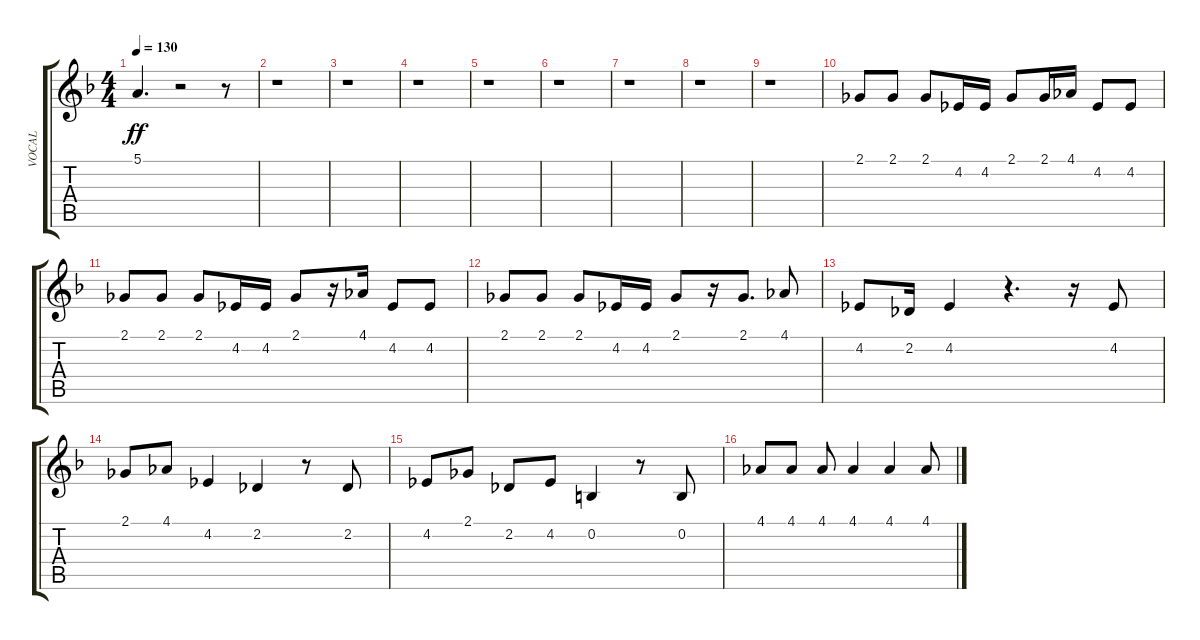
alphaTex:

\track ("VOCAL" "VOCAL") {instrument synthvoice}
\staff {score tabs}
\tuning (E4 B3 G3 D3 A2 E2) {hide}
\ts (4 4)
\tempo 130
\clef g2
\ks dminor
5.1{t}.4{d dy ff} r.2 r.8 |
r.1 |
r.1 |
r.1 |
r.1 |
r.1 |
r.1 |
r.1 |
r.1 |
2.1.8 2.1.8 2.1.8 4.2.16 4.2.16 2.1.8 2.1.16 4.1.16 4.2.8 4.2.8 |
2.1.8 2.1.8 2.1.8 4.2.16 4.2.16 2.1.8 r.16 4.1.16 4.2.8 4.2.8 |
2.1.8 2.1.8 2.1.8 4.2.16 4.2.16 2.1.8 r.16 2.1.8{d} 4.1.8 |
4.2.8 2.2.16 4.2.4 r.4{d} r.16 4.2.8 |
2.1.8 4.1.8 4.2.4 2.2.4 r.8 2.2.8 |
4.2.8 2.1.8 2.2.8 4.2.8 0.2.4 r.8 0.2.8 |
4.1.8 4.1.8 4.1.8 4.1.4 4.1.4 4.1.8
